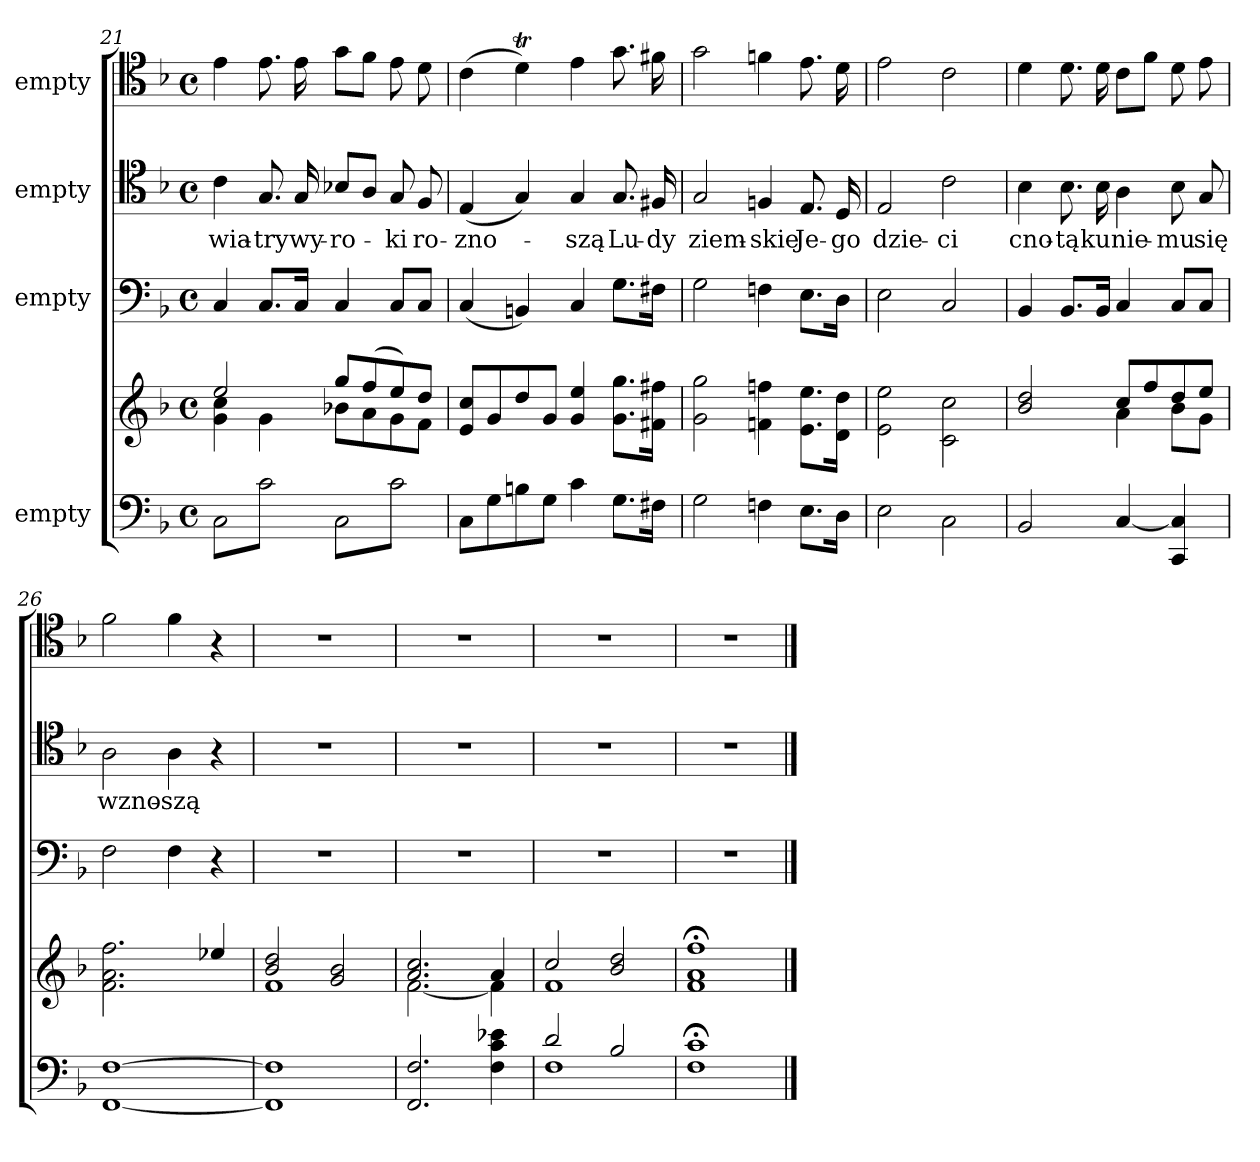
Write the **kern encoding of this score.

**kern	**kern	**kern	**kern	**text	**kern
*part4	*part4	*part3	*part2	*part2	*part1
*staff5	*staff4	*staff3	*staff2	*staff2	*staff1
*I"empty	*	*I"empty	*I"empty	*	*I"empty
*clefF4	*clefG2	*clefF4	*clefC4	*	*clefC4
*k[b-]	*k[b-]	*k[b-]	*k[b-]	*	*k[b-]
*M4/4	*M4/4	*M4/4	*M4/4	*	*M4/4
*met(c)	*met(c)	*met(c)	*met(c)	*	*met(c)
=21	=21	=21	=21	=21	=21
*	*^	*	*	*	*
*tremolo	*	*	*	*	*	*
8C\L	2ee/	4g\ 4cc\	4C/	4c\	wia-	4e\
8c\	.	.	.	.	.	.
8C\	.	4g\	8.C/L	8.G/	-try	8.e\
8c\J	.	.	.	.	.	.
.	.	.	16C/Jk	16G/	wy-	16e\
8C\L	8gg/L	8b-X\L	4C/	8B-X/L	-ro-	8g\L
8c\	(<8ff/	8a\	.	8A/J	.	8f\J
8C\	8ee/)	8g\	8C/L	8G/	-ki	8e\
8c\J	8dd/J	8f\J	8C/J	8F/	ro-	8d\
*Xtremolo	*	*	*	*	*	*
*	*v	*v	*	*	*	*
=22	=22	=22	=22	=22	=22
8C\L	8e/ 8cc/L	(4C/	(4E/	-zno-	(4c\
8G\	8g/	.	.	.	.
8Bn\	8dd/	4BBn/)	4G/)	.	4dT\)
8G\J	8g/J	.	.	.	.
4c\	4g/ 4ee/	4C/	4G/	-szą	4e\
8.G\L	8.g\ 8.gg\L	8.G\L	8.G/	Lu-	8.g\
16F#X\Jk	16f#X\ 16ff#X\Jk	16F#X\Jk	16F#X/	-dy	16f#X\
=23	=23	=23	=23	=23	=23
2G\	2g\ 2gg\	2G\	2G/	ziem-	2g\
4Fn\	4fn\ 4ffn\	4Fn\	4Fn/	-skie	4fn\
8.E\L	8.e\ 8.ee\L	8.E\L	8.E/	Je-	8.e\
16D\Jk	16d\ 16dd\Jk	16D\Jk	16D/	-go	16d\
=24	=24	=24	=24	=24	=24
2E\	2e\ 2ee\	2E\	2E/	dzie-	2e\
2C\	2c\ 2cc\	2C/	2c\	-ci	2c\
=25	=25	=25	=25	=25	=25
*	*^	*	*	*	*
2BB-/	2b-/ 2dd/	2ryy	4BB-/	4B-\	cno-	4d\
.	.	.	8.BB-/L	8.B-\	-tą	8.d\
.	.	.	16BB-/Jk	16B-\	ku	16d\
[4C/	8cc/L	4a\	4C/	4A\	nie-	8c\L
.	8ff/	.	.	.	.	8f\J
4CC/ 4C]/	8dd/	8b-\L	8C/L	8B-\	-mu	8d\
.	8ee/J	8g\J	8C/J	8G/	się	8e\
*	*v	*v	*	*	*	*
=26	=26	=26	=26	=26	=26
[1FF [1F	2.f\ 2.a\ 2.ff\	2F\	2A\	wzno-	2f\
.	.	4F\	4A\	-szą	4f\
.	4ee-X/	4r	4r	.	4r
=27	=27	=27	=27	=27	=27
*	*^	*	*	*	*
1FF] 1F]	2b-/ 2dd/	1f	1r	1r	.	1r
.	2g/ 2b-/	.	.	.	.	.
=28	=28	=28	=28	=28	=28	=28
2.FF/ 2.F/	2.a/ 2.cc/	[2.f\	1r	1r	.	1r
4F\ 4c\ 4e-X\	4a/	4f\]	.	.	.	.
=29	=29	=29	=29	=29	=29	=29
*^	*	*	*	*	*	*
2d/	1F	2cc/	1f	1r	1r	.	1r
2B-/	.	2b-/ 2dd/	.	.	.	.	.
*v	*v	*	*	*	*	*	*
*	*v	*v	*	*	*	*
=30	=30	=30	=30	=30	=30
1F; 1c;	1f;< 1a;< 1ff;<	1r	1r	.	1r
==	==	==	==	==	==
*-	*-	*-	*-	*-	*-
